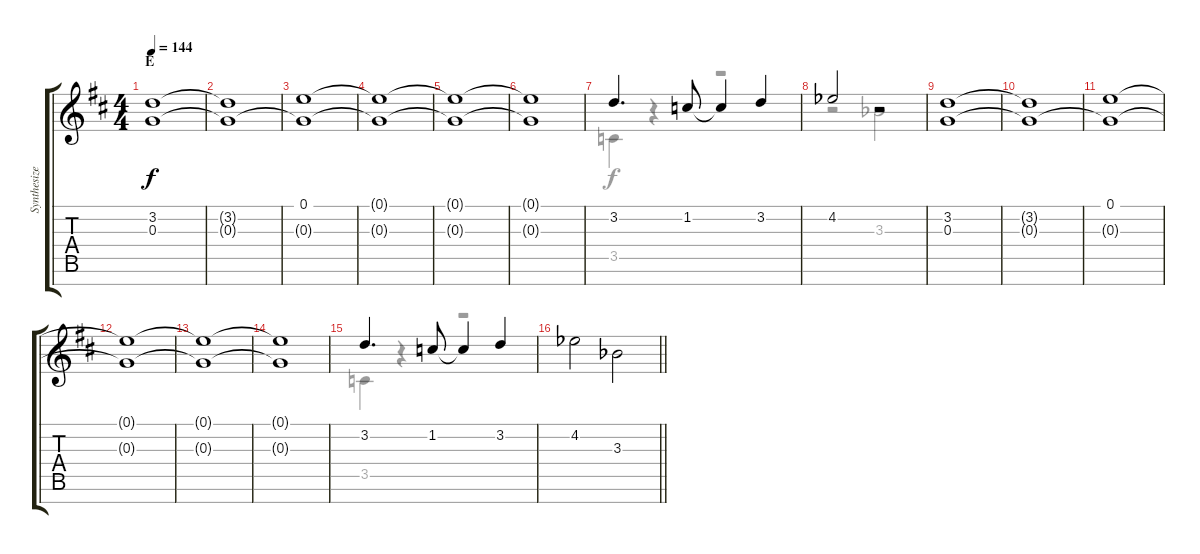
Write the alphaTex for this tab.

\track ("Synthesizer I" "Synthesize") {instrument lead6voice}
\staff {score tabs}
\tuning (E5 B4 G4 D4 A3 E3 B2) {hide}
\voice
\ts (4 4)
\section ("" "E")
\tempo 144
\clef g2
\ks d
(3.2 0.3).1{dy f} |
(3.2{t} 0.3{t}).1 |
(0.1 0.3{t}).1 |
(0.1{t} 0.3{t}).1 |
(0.1{t} 0.3{t}).1 |
(0.1{t} 0.3{t}).1 |
3.2.4{d} 1.2.8 1.2{t}.4 3.2.4 |
4.2{acc b}.2 r.2 |
(3.2 0.3).1 |
(3.2{t} 0.3{t}).1 |
(0.1 0.3{t}).1 |
(0.1{t} 0.3{t}).1 |
(0.1{t} 0.3{t}).1 |
(0.1{t} 0.3{t}).1 |
3.2.4{d} 1.2.8 1.2{t}.4 3.2.4 |
\barLineRight lightlight
4.2{acc b}.2 3.3{acc b}.2
\voice
\clef g2
\ottava regular
\simile none
\ks d
|
|
|
|
|
|
3.5.4 r.4 r.2 |
r.2 3.3{acc b}.2 |
|
|
|
|
|
|
3.5.4 r.4 r.2 |
\barLineRight lightlight
